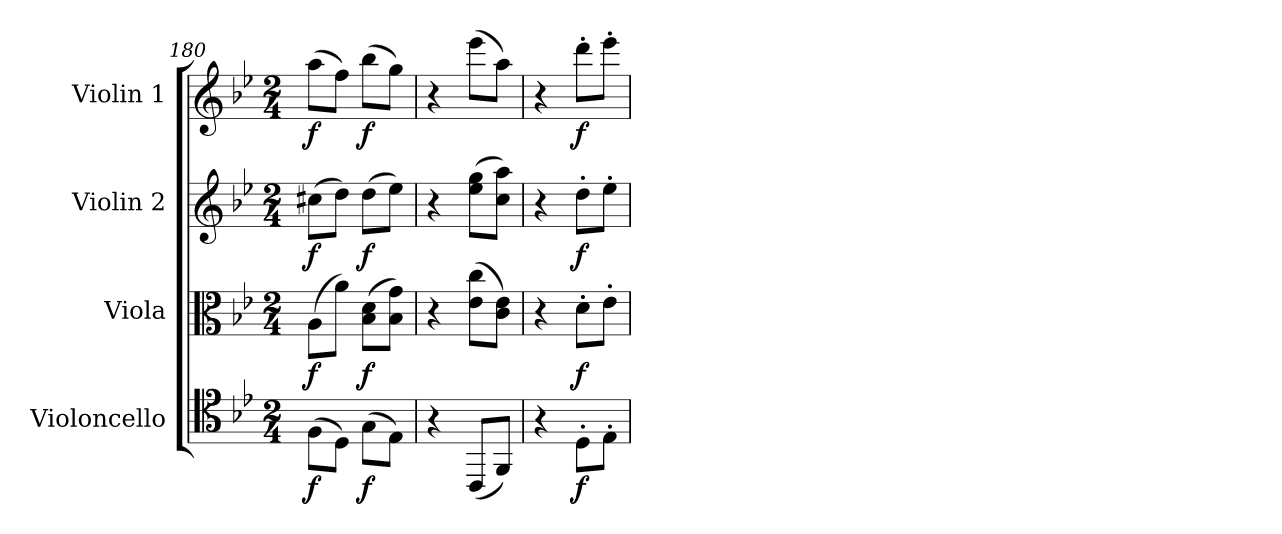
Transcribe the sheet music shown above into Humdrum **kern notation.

**kern	**dynam	**kern	**dynam	**kern	**dynam	**kern	**dynam
*part4	*part4	*part3	*part3	*part2	*part2	*part1	*part1
*staff4	*staff4	*staff3	*staff3	*staff2	*staff2	*staff1	*staff1
*I"Violoncello	*	*I"Viola	*	*I"Violin 2	*	*I"Violin 1	*
*I'Vc	*	*I'Vla	*	*I'Vln	*	*I'Vln	*
*clefC4	*	*clefC3	*	*clefG2	*	*clefG2	*
*k[b-e-]	*	*k[b-e-]	*	*k[b-e-]	*	*k[b-e-]	*
*M2/4	*	*M2/4	*	*M2/4	*	*M2/4	*
=180	=180	=180	=180	=180	=180	=180	=180
!	!LO:DY:b	!	!LO:DY:b	!	!LO:DY:b	!	!LO:DY:b
(8F\L	f	(8A\L	f	(8cc#X\L	f	(8aa\L	f
8D\J)	.	8a\J)	.	8dd\J)	.	8ff\J)	.
!	!LO:DY:b	!	!LO:DY:b	!	!LO:DY:b	!	!LO:DY:b
(8G\L	f	(8B-\ 8d\L	f	(8dd\L	f	(8bb-\L	f
8E-\J)	.	8B-\ 8g\J)	.	8ee-\J)	.	8gg\J)	.
=181	=181	=181	=181	=181	=181	=181	=181
4r	.	4r	.	4r	.	4r	.
(8CC/L	.	(8e-\ 8cc\L	.	(8ee-\ 8gg\L	.	(8eee-\L	.
8FF/J)	.	8c\ 8e-\J)	.	8cc\ 8aa\J)	.	8aa\J)	.
=182	=182	=182	=182	=182	=182	=182	=182
4r	.	4r	.	4r	.	4r	.
!	!LO:DY:b	!	!LO:DY:b	!	!LO:DY:b	!	!LO:DY:b
8D'\L	f	8d'\L	f	8dd'\L	f	8ddd'\L	f
8E-'\J	.	8e-'\J	.	8ee-'\J	.	8eee-'\J	.
=	=	=	=	=	=	=	=
*-	*-	*-	*-	*-	*-	*-	*-
